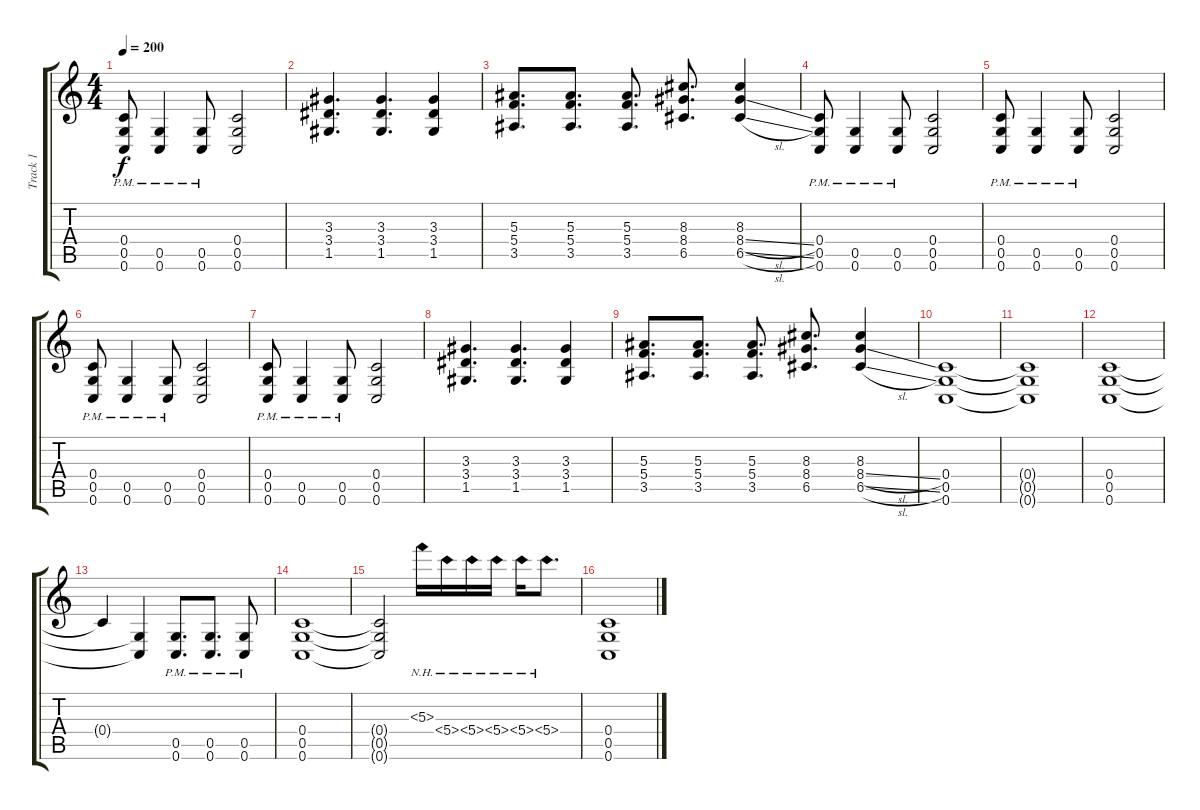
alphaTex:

\track ("Track 1" "Track 1") {instrument distortionguitar}
\staff {score tabs}
\tuning (D4 A3 F3 C3 G2 C2) {hide}
\ts (4 4)
\tempo 200
\clef g2
\ks c
(0.4{pm} 0.5{pm} 0.6{pm}).8{dy f} (0.5{pm} 0.6{pm}).4 (0.5{pm} 0.6{pm}).8 (0.4 0.5 0.6).2 |
(3.3 3.4 1.5).4{d} (3.3 3.4 1.5).4{d} (3.3 3.4 1.5).4 |
(5.3 5.4 3.5).8{d} (5.3 5.4 3.5).8{d} (5.3 5.4 3.5).8{d} (8.3 8.4 6.5).8{d} (8.3 8.4{sl} 6.5{sl}).4 |
(0.4{pm} 0.5{pm} 0.6{pm}).8 (0.5{pm} 0.6{pm}).4 (0.5{pm} 0.6{pm}).8 (0.4 0.5 0.6).2 |
(0.4{pm} 0.5{pm} 0.6{pm}).8 (0.5{pm} 0.6{pm}).4 (0.5{pm} 0.6{pm}).8 (0.4 0.5 0.6).2 |
(0.4{pm} 0.5{pm} 0.6{pm}).8 (0.5{pm} 0.6{pm}).4 (0.5{pm} 0.6{pm}).8 (0.4 0.5 0.6).2 |
(0.4{pm} 0.5{pm} 0.6{pm}).8 (0.5{pm} 0.6{pm}).4 (0.5{pm} 0.6{pm}).8 (0.4 0.5 0.6).2 |
(3.3 3.4 1.5).4{d} (3.3 3.4 1.5).4{d} (3.3 3.4 1.5).4 |
(5.3 5.4 3.5).8{d} (5.3 5.4 3.5).8{d} (5.3 5.4 3.5).8{d} (8.3 8.4 6.5).8{d} (8.3 8.4{sl} 6.5{sl}).4 |
(0.4 0.5 0.6).1 |
(0.4{t} 0.5{t} 0.6{t}).1 |
(0.4 0.5 0.6).1 |
0.4{t}.4 (0.5{t} 0.6{t}).4 (0.5{pm} 0.6{pm}).8{d} (0.5{pm} 0.6{pm}).8{d} (0.5{pm} 0.6{pm}).8 |
(0.4 0.5 0.6).1 |
(0.4{t} 0.5{t} 0.6{t}).2 5.3{nh}.16 5.4{nh}.16 5.4{nh}.16 5.4{nh}.16 5.4{nh}.16 5.4{nh}.8{d} |
(0.4 0.5 0.6).1
